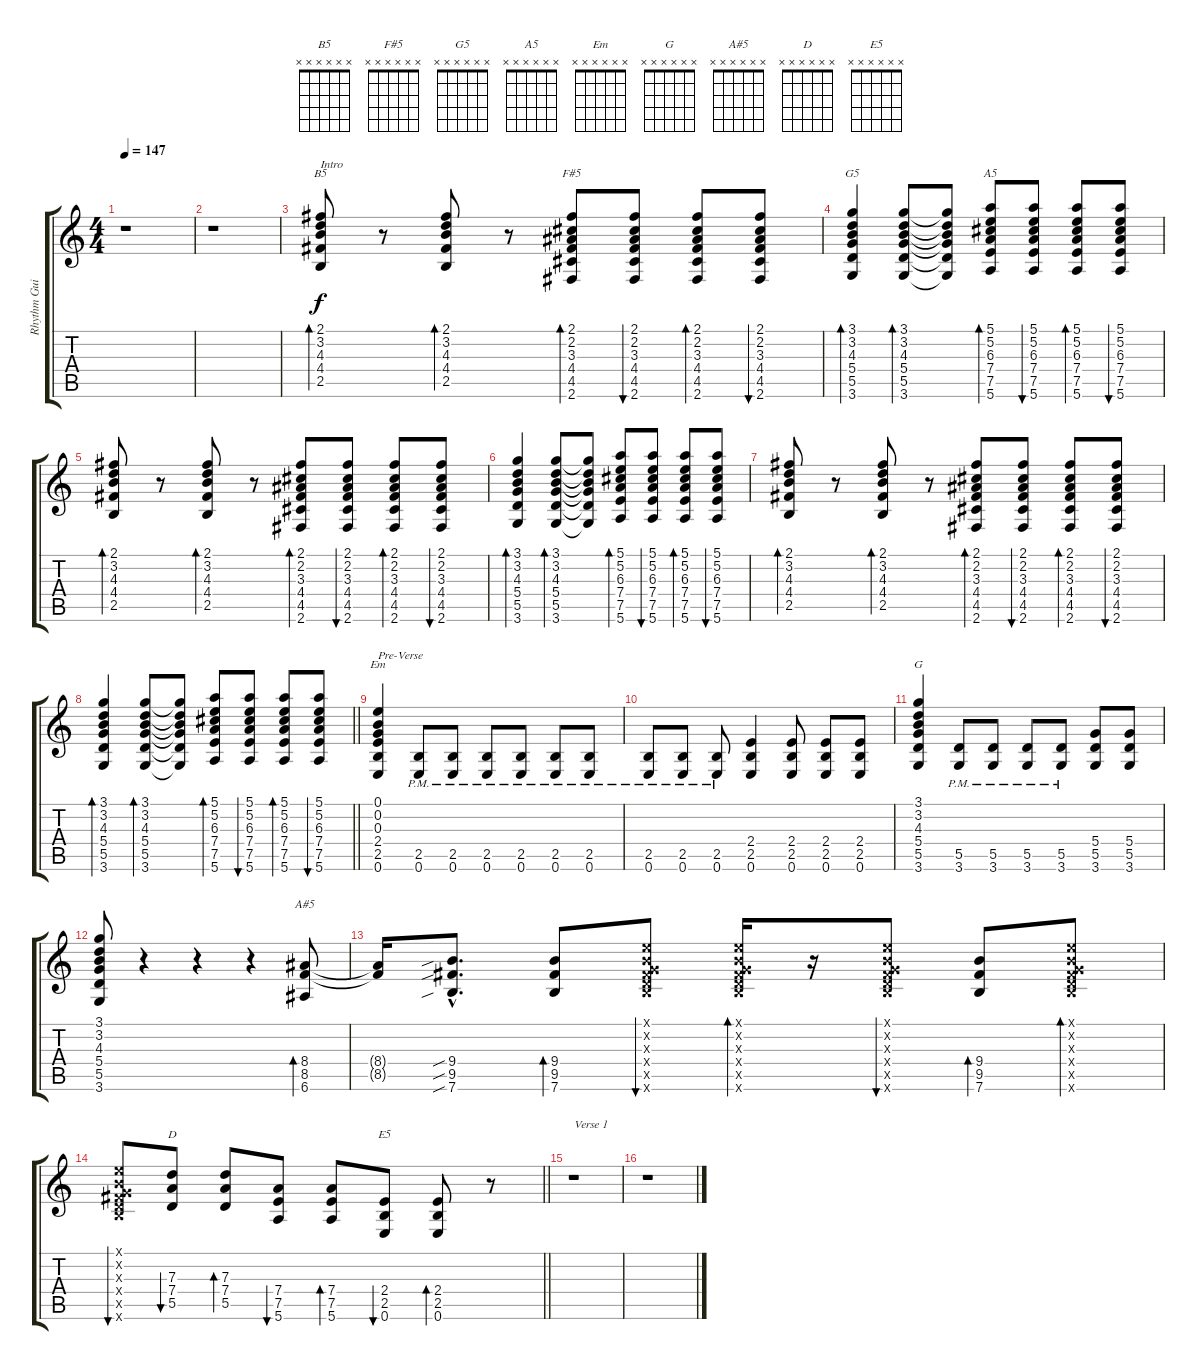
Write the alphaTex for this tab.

\track ("Rhythm Guitar" "Rhythm Gui") {instrument overdrivenguitar}
\staff {score tabs}
\tuning (E4 B3 G3 D3 A2 E2) {hide}
\chord ("B5" x x x x x x)
\chord ("F#5" x x x x x x)
\chord ("G5" x x x x x x)
\chord ("A5" x x x x x x)
\chord ("Em" x x x x x x)
\chord ("G" x x x x x x)
\chord ("A#5" x x x x x x)
\chord ("D" x x x x x x)
\chord ("E5" x x x x x x)
\ts (4 4)
\tempo 147
\clef g2
\ks c
r.1{dy f instrument overdrivenguitar} |
r.1 |
(2.1 3.2 4.3 4.4 2.5).8{bd 30 ch "B5" txt "Intro"} r.8 (2.1 3.2 4.3 4.4 2.5).8{bd 30} r.8 (2.1 2.2 3.3 4.4 4.5 2.6).8{bd 30 ch "F#5"} (2.1 2.2 3.3 4.4 4.5 2.6).8{bu 30} (2.1 2.2 3.3 4.4 4.5 2.6).8{bd 30} (2.1 2.2 3.3 4.4 4.5 2.6).8{bu 30} |
(3.1 3.2 4.3 5.4 5.5 3.6).4{bd 30 ch "G5"} (3.1 3.2 4.3 5.4 5.5 3.6).8{bd 30} (3.1{t} 3.2{t} 4.3{t} 5.4{t} 5.5{t} 3.6{t}).8 (5.1 5.2 6.3 7.4 7.5 5.6).8{bd 30 ch "A5"} (5.1 5.2 6.3 7.4 7.5 5.6).8{bu 30} (5.1 5.2 6.3 7.4 7.5 5.6).8{bd 30} (5.1 5.2 6.3 7.4 7.5 5.6).8{bu 30} |
(2.1 3.2 4.3 4.4 2.5).8{bd 30} r.8 (2.1 3.2 4.3 4.4 2.5).8{bd 30} r.8 (2.1 2.2 3.3 4.4 4.5 2.6).8{bd 30} (2.1 2.2 3.3 4.4 4.5 2.6).8{bu 30} (2.1 2.2 3.3 4.4 4.5 2.6).8{bd 30} (2.1 2.2 3.3 4.4 4.5 2.6).8{bu 30} |
(3.1 3.2 4.3 5.4 5.5 3.6).4{bd 30} (3.1 3.2 4.3 5.4 5.5 3.6).8{bd 30} (3.1{t} 3.2{t} 4.3{t} 5.4{t} 5.5{t} 3.6{t}).8 (5.1 5.2 6.3 7.4 7.5 5.6).8{bd 30} (5.1 5.2 6.3 7.4 7.5 5.6).8{bu 30} (5.1 5.2 6.3 7.4 7.5 5.6).8{bd 30} (5.1 5.2 6.3 7.4 7.5 5.6).8{bu 30} |
(2.1 3.2 4.3 4.4 2.5).8{bd 30} r.8 (2.1 3.2 4.3 4.4 2.5).8{bd 30} r.8 (2.1 2.2 3.3 4.4 4.5 2.6).8{bd 30} (2.1 2.2 3.3 4.4 4.5 2.6).8{bu 30} (2.1 2.2 3.3 4.4 4.5 2.6).8{bd 30} (2.1 2.2 3.3 4.4 4.5 2.6).8{bu 30} |
\barLineRight lightlight
(3.1 3.2 4.3 5.4 5.5 3.6).4{bd 30} (3.1 3.2 4.3 5.4 5.5 3.6).8{bd 30} (3.1{t} 3.2{t} 4.3{t} 5.4{t} 5.5{t} 3.6{t}).8 (5.1 5.2 6.3 7.4 7.5 5.6).8{bd 30} (5.1 5.2 6.3 7.4 7.5 5.6).8{bu 30} (5.1 5.2 6.3 7.4 7.5 5.6).8{bd 30} (5.1 5.2 6.3 7.4 7.5 5.6).8{bu 30} |
(0.1 0.2 0.3 2.4 2.5 0.6).4{ch "Em" txt "Pre-Verse"} (2.5{pm} 0.6{pm}).8 (2.5{pm} 0.6{pm}).8 (2.5{pm} 0.6{pm}).8 (2.5{pm} 0.6{pm}).8 (2.5{pm} 0.6{pm}).8 (2.5{pm} 0.6{pm}).8 |
(2.5{pm} 0.6{pm}).8 (2.5{pm} 0.6{pm}).8 (2.5{pm} 0.6{pm}).8 (2.4 2.5 0.6).4 (2.4 2.5 0.6).8 (2.4 2.5 0.6).8 (2.4 2.5 0.6).8 |
(3.1 3.2 4.3 5.4 5.5 3.6).4{ch "G"} (5.5{pm} 3.6{pm}).8 (5.5{pm} 3.6{pm}).8 (5.5{pm} 3.6{pm}).8 (5.5{pm} 3.6{pm}).8 (5.4 5.5 3.6).8 (5.4 5.5 3.6).8 |
(3.1 3.2 4.3 5.4 5.5 3.6).8 r.4 r.4 r.4 (8.4 8.5 6.6).8{bd 30 ch "A#5"} |
(8.4{t} 8.5{t}).16 (9.4{sib hac} 9.5{sib hac} 7.6{sib hac}).8{d} (9.4 9.5 7.6).8{bd 30} (0.1{x} 0.2{x} 0.3{x} 0.4{x} 9.5{x} 7.6{x}).8{bu 30} (0.1{x} 0.2{x} 0.3{x} 0.4{x} 9.5{x} 7.6{x}).16{bd 30} r.16 (0.1{x} 0.2{x} 0.3{x} 0.4{x} 9.5{x} 7.6{x}).8{bu 30} (9.4 9.5 7.6).8{bd 30} (0.1{x} 0.2{x} 0.3{x} 0.4{x} 9.5{x} 7.6{x}).8{bd 30} |
\barLineRight lightlight
(0.1{x} 0.2{x} 0.3{x} 0.4{x} 9.5{x} 7.6{x}).8{bu 30} (7.3 7.4 5.5).8{bu 30 ch "D"} (7.3 7.4 5.5).8{bd 30} (7.4 7.5 5.6).8{bu 30} (7.4 7.5 5.6).8{bd 30} (2.4 2.5 0.6).8{bu 30 ch "E5"} (2.4 2.5 0.6).8{bd 30} r.8 |
r.1{txt "Verse 1"} |
r.1
